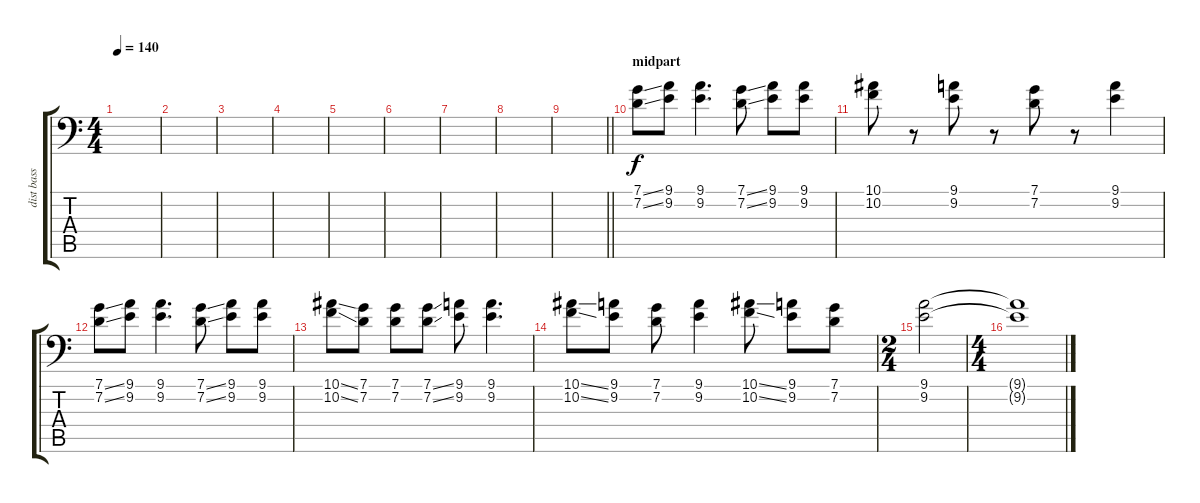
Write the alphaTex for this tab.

\track ("dist bass" "dist bass") {instrument distortionguitar}
\staff {score tabs}
\tuning (C3 G2 D2 A1 E1 B0) {hide}
\ts (4 4)
\tempo 140
\clef f4
\ks c
|
|
|
|
|
|
|
|
\barLineRight lightlight
|
\section ("" "midpart")
\ks aminor
(7.1{ss} 7.2{ss}).8 (9.1 9.2).8 (9.1 9.2).4{d} (7.1{ss} 7.2{ss}).8 (9.1 9.2).8 (9.1 9.2).8 |
(10.1 10.2).8 r.8 (9.1 9.2).8 r.8 (7.1 7.2).8 r.8 (9.1 9.2).4 |
(7.1{ss} 7.2{ss}).8 (9.1 9.2).8 (9.1 9.2).4{d} (7.1{ss} 7.2{ss}).8 (9.1 9.2).8 (9.1 9.2).8 |
(10.1{ss} 10.2{ss}).8 (7.1 7.2).8 (7.1 7.2).8 (7.1{ss} 7.2{ss}).8 (9.1 9.2).8 (9.1 9.2).4{d} |
(10.1{ss} 10.2{ss}).8 (9.1 9.2).8 (7.1 7.2).8 (9.1 9.2).4 (10.1{ss} 10.2{ss}).8 (9.1 9.2).8 (7.1 7.2).8 |
\ts (2 4)
(9.1 9.2).2 |
\ts (4 4)
(9.1{t} 9.2{t}).1
